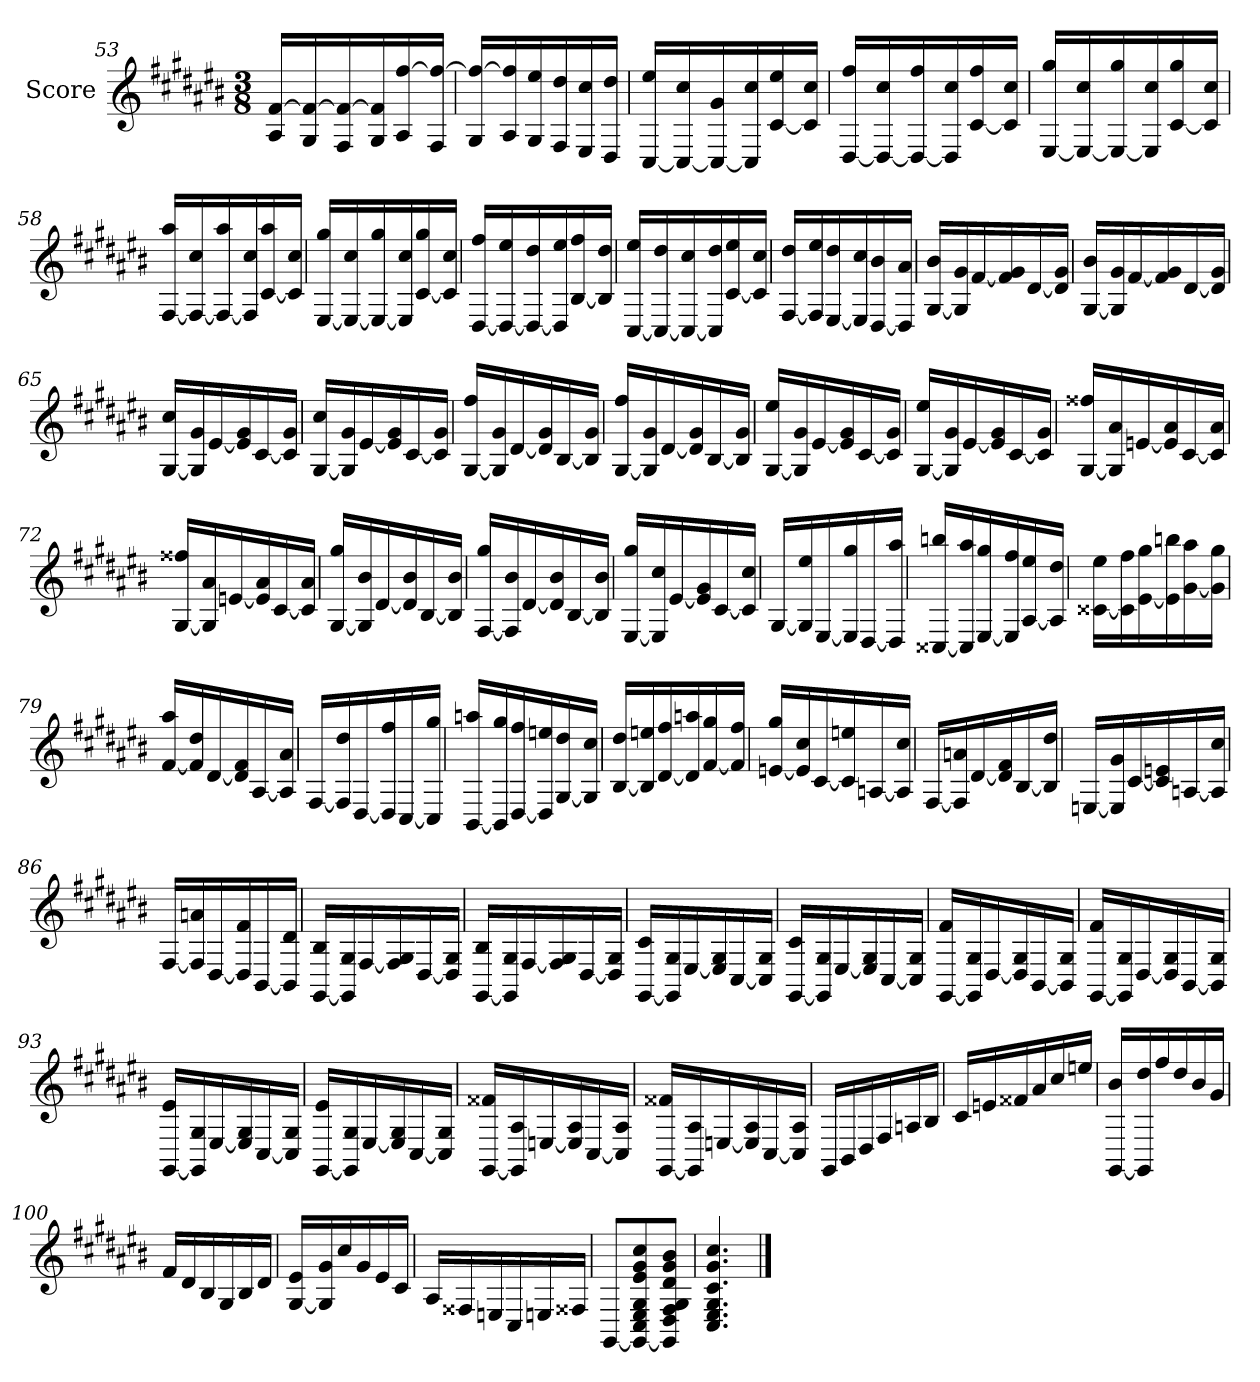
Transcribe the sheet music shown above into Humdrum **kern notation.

**kern
*part1
*staff1
*I"Score
*clefG2
*k[f#c#g#d#a#e#b#]
*M3/8
=53
16A# [16f#LL
16G# 16f#_
16F# 16f#_
16G# 16f#]
16A# [16ff#
16F# 16ff#_JJ
=54
16G# 16ff#_LL
16A# 16ff#]
16G# 16ee#
16F# 16dd#
16E# 16cc#
16D# 16dd#JJ
=55
[16C# 16ee#LL
16C#_ 16cc#
16C#_ 16g#
16C#] 16cc#
[16c# 16ee#
16c#] 16cc#JJ
=56
[16D# 16ff#LL
16D#_ 16cc#
16D#_ 16ff#
16D#] 16cc#
[16c# 16ff#
16c#] 16cc#JJ
=57
[16E# 16gg#LL
16E#_ 16cc#
16E#_ 16gg#
16E#] 16cc#
[16c# 16gg#
16c#] 16cc#JJ
=58
[16F# 16aa#LL
16F#_ 16cc#
16F#_ 16aa#
16F#] 16cc#
[16c# 16aa#
16c#] 16cc#JJ
=59
[16E# 16gg#LL
16E#_ 16cc#
16E#_ 16gg#
16E#] 16cc#
[16c# 16gg#
16c#] 16cc#JJ
=60
[16D# 16ff#LL
16D#_ 16ee#
16D#_ 16dd#
16D#] 16ee#
[16B# 16ff#
16B#] 16dd#JJ
=61
[16C# 16ee#LL
16C#_ 16dd#
16C#_ 16cc#
16C#] 16dd#
[16c# 16ee#
16c#] 16cc#JJ
=62
[16F# 16dd#LL
16F#] 16ee#
[16E# 16dd#
16E#] 16cc#
[16D# 16b#
16D#] 16a#JJ
=63
[16G# 16b#LL
16G#] 16g#
[16f#
16f#] 16g#
[16d#
16d#] 16g#JJ
=64
[16G# 16b#LL
16G#] 16g#
[16f#
16f#] 16g#
[16d#
16d#] 16g#JJ
=65
[16G# 16cc#LL
16G#] 16g#
[16e#
16e#] 16g#
[16c#
16c#] 16g#JJ
=66
[16G# 16cc#LL
16G#] 16g#
[16e#
16e#] 16g#
[16c#
16c#] 16g#JJ
=67
[16G# 16ff#LL
16G#] 16g#
[16d#
16d#] 16g#
[16B#
16B#] 16g#JJ
=68
[16G# 16ff#LL
16G#] 16g#
[16d#
16d#] 16g#
[16B#
16B#] 16g#JJ
=69
[16G# 16ee#LL
16G#] 16g#
[16e#
16e#] 16g#
[16c#
16c#] 16g#JJ
=70
[16G# 16ee#LL
16G#] 16g#
[16e#
16e#] 16g#
[16c#
16c#] 16g#JJ
=71
[16G# 16ff##XLL
16G#] 16a#
[16en
16e] 16a#
[16c#
16c#] 16a#JJ
=72
[16G# 16ff##XLL
16G#] 16a#
[16en
16e] 16a#
[16c#
16c#] 16a#JJ
=73
[16G# 16gg#LL
16G#] 16b#
[16d#
16d#] 16b#
[16B#
16B#] 16b#JJ
=74
[16F# 16gg#LL
16F#] 16b#
[16d#
16d#] 16b#
[16B#
16B#] 16b#JJ
=75
[16E# 16gg#LL
16E#] 16cc#
[16e#
16e#] 16g#
[16c#
16c#] 16cc#JJ
=76
[16G#LL
16G#] 16ee#
[16E#
16E#] 16gg#
[16D#
16D#] 16aa#JJ
=77
[16C##X 16bbnLL
16C##] 16aa#
[16E# 16gg#
16E#] 16ff#
[16A# 16ee#
16A#] 16dd#JJ
=78
[16c##X 16ee#LL
16c##] 16ff#
[16e# 16gg#
16e#] 16bbn
[16g# 16aa#
16g#] 16gg#JJ
=79
[16f# 16aa#LL
16f#] 16dd#
[16d#
16d#] 16f#
[16A#
16A#] 16a#JJ
=80
[16F#LL
16F#] 16dd#
[16D#
16D#] 16ff#
[16C#
16C#] 16gg#JJ
=81
[16BB# 16aanLL
16BB#] 16gg#
[16D# 16ff#
16D#] 16een
[16G# 16dd#
16G#] 16cc#JJ
=82
[16B# 16dd#LL
16B#] 16een
[16d# 16ff#
16d#] 16aan
[16f# 16gg#
16f#] 16ff#JJ
=83
[16en 16gg#LL
16e] 16cc#
[16c#
16c#] 16een
[16An
16A] 16cc#JJ
=84
[16F#LL
16F#] 16an
[16d#
16d#] 16f#
[16B#
16B#] 16dd#JJ
=85
[16EnLL
16E] 16g#
[16c#
16c#] 16en
[16An
16A] 16cc#JJ
=86
[16F#LL
16F#] 16an
[16D#
16D#] 16f#
[16BB#
16BB#] 16d#JJ
=87
[16GG# 16B#LL
16GG#] 16G#
[16F#
16F#] 16G#
[16D#
16D#] 16G#JJ
=88
[16GG# 16B#LL
16GG#] 16G#
[16F#
16F#] 16G#
[16D#
16D#] 16G#JJ
=89
[16GG# 16c#LL
16GG#] 16G#
[16E#
16E#] 16G#
[16C#
16C#] 16G#JJ
=90
[16GG# 16c#LL
16GG#] 16G#
[16E#
16E#] 16G#
[16C#
16C#] 16G#JJ
=91
[16GG# 16f#LL
16GG#] 16G#
[16D#
16D#] 16G#
[16BB#
16BB#] 16G#JJ
=92
[16GG# 16f#LL
16GG#] 16G#
[16D#
16D#] 16G#
[16BB#
16BB#] 16G#JJ
=93
[16GG# 16e#LL
16GG#] 16G#
[16E#
16E#] 16G#
[16C#
16C#] 16G#JJ
=94
[16GG# 16e#LL
16GG#] 16G#
[16E#
16E#] 16G#
[16C#
16C#] 16G#JJ
=95
[16GG# 16f##XLL
16GG#] 16A#
[16En
16E] 16A#
[16C#
16C#] 16A#JJ
=96
[16GG# 16f##XLL
16GG#] 16A#
[16En
16E] 16A#
[16C#
16C#] 16A#JJ
=97
16GG#LL
16BB#
16D#
16F#
16An
16B#JJ
=98
16c#LL
16en
16f##X
16a#
16cc#
16eenJJ
=99
[16GG# 16b#LL
16GG#] 16dd#
16ff#
16dd#
16b#
16g#JJ
=100
16f#LL
16d#
16B#
16G#
16B#
16d#JJ
=101
[16G# 16e#LL
16G#] 16g#
16cc#
16g#
16e#
16c#JJ
=102
16A#LL
16F##X
16En
16C#
16En
16F##XJJ
=103
[8GG#L
8GG#_ 8C# 8E# 8G# 8e# 8g# 8cc#
8GG#] 8D# 8F# 8G# 8d# 8g# 8b#J
=104
4.C# 4.E# 4.G# 4.c# 4.g# 4.cc#
==
*-
